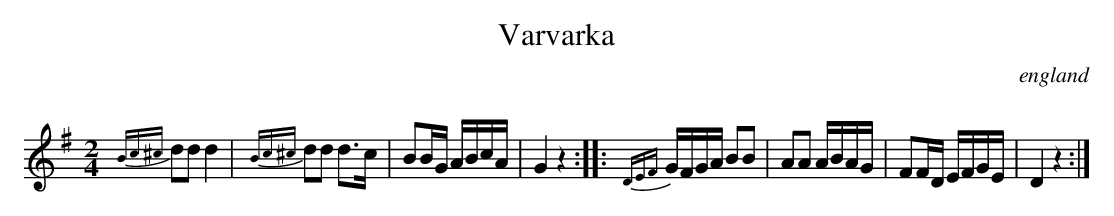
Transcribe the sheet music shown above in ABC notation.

X:1
T:Varvarka
O:england
Q:72
M:2/4
L:1/16
K:DMix
{Bc^c}d2d2 d4 | {Bc^c}d2d2 d3c | \
B2BG ABcA | G4 z4 :|\
|: {DEF}GFGA B2B2 | A2A2 ABAG | \
F2FD EFGE | D4 z4 :|
